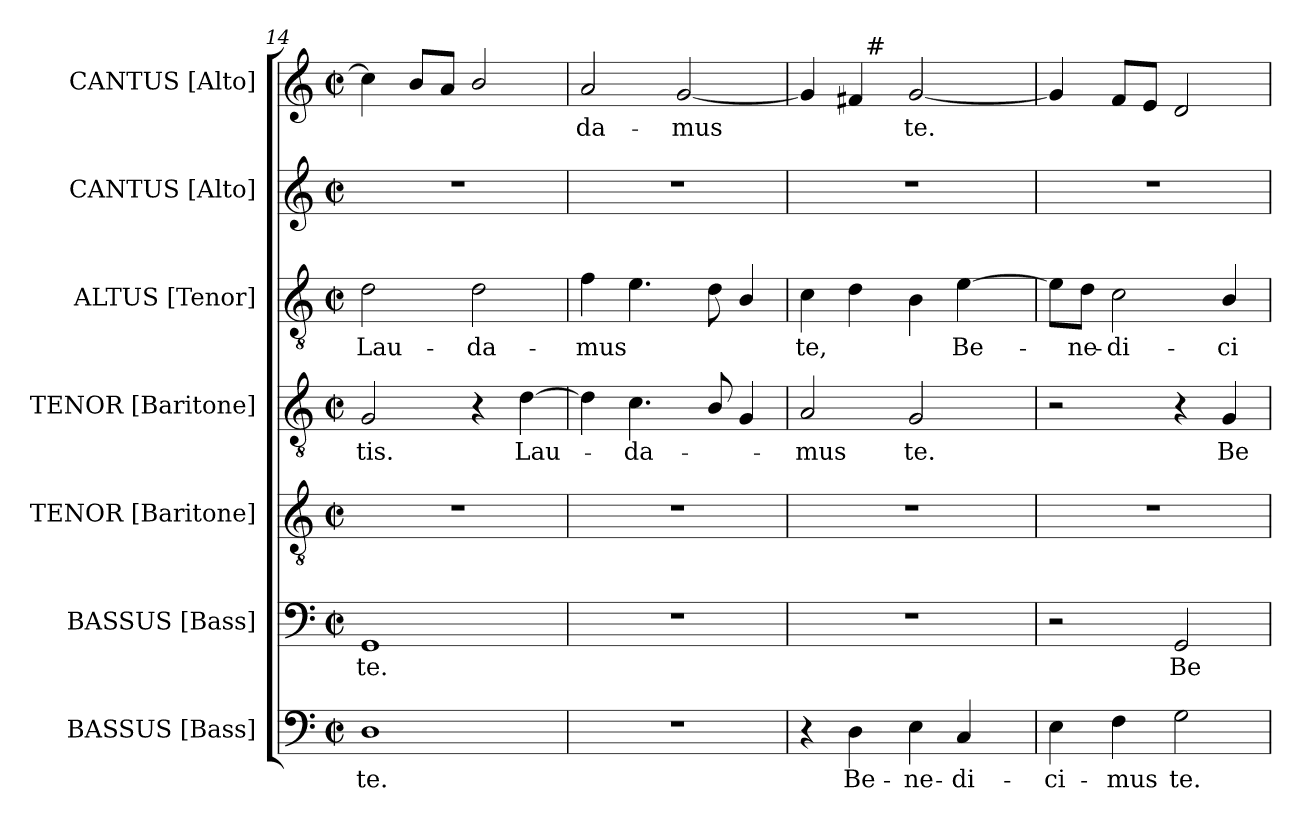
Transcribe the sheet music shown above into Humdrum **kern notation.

**kern	**text	**kern	**text	**kern	**kern	**text	**kern	**text	**kern	**kern	**text
*part7	*part7	*part6	*part6	*part5	*part4	*part4	*part3	*part3	*part2	*part1	*part1
*staff7	*staff7	*staff6	*staff6	*staff5	*staff4	*staff4	*staff3	*staff3	*staff2	*staff1	*staff1
*I"BASSUS [Bass]	*	*I"BASSUS [Bass]	*	*I"TENOR [Baritone]	*I"TENOR [Baritone]	*	*I"ALTUS [Tenor]	*	*I"CANTUS [Alto]	*I"CANTUS [Alto]	*
*I'B.	*	*I'B.	*	*I'Bar.	*I'Bar.	*	*I'T.	*	*I'A.	*I'A.	*
*clefF4	*	*clefF4	*	*clefGv2	*clefGv2	*	*clefGv2	*	*clefG2	*clefG2	*
*	*	*	*	*ITrd7c12	*ITrd7c12	*	*ITrd7c12	*	*	*	*
*k[]	*	*k[]	*	*k[]	*k[]	*	*k[]	*	*k[]	*k[]	*
*C:	*	*C:	*	*C:	*C:	*	*C:	*	*C:	*C:	*
*M2/2	*	*M2/2	*	*M2/2	*M2/2	*	*M2/2	*	*M2/2	*M2/2	*
*met(c|)	*	*met(c|)	*	*met(c|)	*met(c|)	*	*met(c|)	*	*met(c|)	*met(c|)	*
=14	=14	=14	=14	=14	=14	=14	=14	=14	=14	=14	=14
!	!LO:LY:b:color=#000000	!	!	!	!	!	!	!	!	!	!
!	!	!	!LO:LY:b:color=#000000	!	!	!	!	!	!	!	!
!	!	!	!	!	!	!LO:LY:b:color=#000000	!	!	!	!	!
!	!	!	!	!	!	!	!	!LO:LY:b:color=#000000	!	!	!
1Di	te.	1GGi	te.	1r	2GGi/	-tis.	2Di\	Lau-	1r	4cci\]	.
.	.	.	.	.	.	.	.	.	.	8bi/L	.
.	.	.	.	.	.	.	.	.	.	8ai/J	.
!	!	!	!	!	!	!	!	!LO:LY:b:color=#000000	!	!	!
.	.	.	.	.	4r	.	2Di\	-da-	.	2bi/	.
!	!	!	!	!	!	!LO:LY:b:color=#000000	!	!	!	!	!
.	.	.	.	.	[>4Di\	Lau-	.	.	.	.	.
=15	=15	=15	=15	=15	=15	=15	=15	=15	=15	=15	=15
!	!	!	!	!	!	!	!	!LO:LY:b:color=#000000	!	!	!
!	!	!	!	!	!	!	!	!	!	!	!LO:LY:b:color=#000000
1r	.	1r	.	1r	4Di\]	.	4Fi\	-mus	1r	2ai/	-da-
!	!	!	!	!	!	!LO:LY:b:color=#000000	!	!	!	!	!
.	.	.	.	.	4.Ci\	-da-	4.Ei\	.	.	.	.
!	!	!	!	!	!	!	!	!	!	!	!LO:LY:b:color=#000000
.	.	.	.	.	.	.	.	.	.	[<2gi/	-mus
.	.	.	.	.	8BBi/	.	8Di\	.	.	.	.
.	.	.	.	.	4GGi/	.	4BBi/	.	.	.	.
=16	=16	=16	=16	=16	=16	=16	=16	=16	=16	=16	=16
!	!	!	!	!	!	!LO:LY:b:color=#000000	!	!	!	!	!
!	!	!	!	!	!	!	!	!LO:LY:b:color=#000000	!	!	!
*	*	*	*	*	*	*	*	*	*	*^	*
4r	.	1r	.	1r	2AAi/	-mus	4Ci\	te,	1r	4gi/]	4ryy	.
!	!LO:LY:b:color=#000000	!	!	!	!	!	!	!	!	!	!	!
4Di\	Be-	.	.	.	.	.	4Di\	.	.	4f#i/	32ryy	.
.	.	.	.	.	.	.	.	.	.	.	256ryy	.
!	!	!	!	!	!	!	!	!	!	!	!LO:TX:a:t=#	!
.	.	.	.	.	.	.	.	.	.	.	2ryy	.
!	!LO:LY:b:color=#000000	!	!	!	!	!	!	!	!	!	!	!
!	!	!	!	!	!	!LO:LY:b:color=#000000	!	!	!	!	!	!
!	!	!	!	!	!	!	!	!	!	!	!	!LO:LY:b:color=#000000
4Ei\	-ne-	.	.	.	2GGi/	te.	4BBi\	.	.	[<2gi/	.	te.
!	!LO:LY:b:color=#000000	!	!	!	!	!	!	!	!	!	!	!
!	!	!	!	!	!	!	!	!LO:LY:b:color=#000000	!	!	!	!
4Ci/	-di-	.	.	.	.	.	[>4Ei\	Be-	.	.	.	.
.	.	.	.	.	.	.	.	.	.	.	8ryy	.
.	.	.	.	.	.	.	.	.	.	.	16ryy	.
.	.	.	.	.	.	.	.	.	.	.	64..ryy	.
*	*	*	*	*	*	*	*	*	*	*v	*v	*
=17	=17	=17	=17	=17	=17	=17	=17	=17	=17	=17	=17
*	*	*	*	*	*	*	*	*	*	*^	*
!	!LO:LY:b:color=#000000	!	!	!	!	!	!	!	!	!	!	!
*	*	*	*	*	*	*	*	*	*	*v	*v	*
4Ei\	-ci-	2r	.	1r	2r	.	8Ei\L]	.	1r	4gi/]	.
!	!	!	!	!	!	!	!	!LO:LY:b:color=#000000	!	!	!
.	.	.	.	.	.	.	8Di\J	-ne-	.	.	.
!	!LO:LY:b:color=#000000	!	!	!	!	!	!	!	!	!	!
!	!	!	!	!	!	!	!	!LO:LY:b:color=#000000	!	!	!
4Fi\	-mus	.	.	.	.	.	2Ci\	-di-	.	8fi/L	.
.	.	.	.	.	.	.	.	.	.	8ei/J	.
!	!LO:LY:b:color=#000000	!	!	!	!	!	!	!	!	!	!
!	!	!	!LO:LY:b:color=#000000	!	!	!	!	!	!	!	!
2Gi\	te.	2GGi/	Be-	.	4r	.	.	.	.	2di/	.
!	!	!	!	!	!	!LO:LY:b:color=#000000	!	!	!	!	!
!	!	!	!	!	!	!	!	!LO:LY:b:color=#000000	!	!	!
.	.	.	.	.	4GGi/	Be-	4BBi/	-ci-	.	.	.
=	=	=	=	=	=	=	=	=	=	=	=
*-	*-	*-	*-	*-	*-	*-	*-	*-	*-	*-	*-
